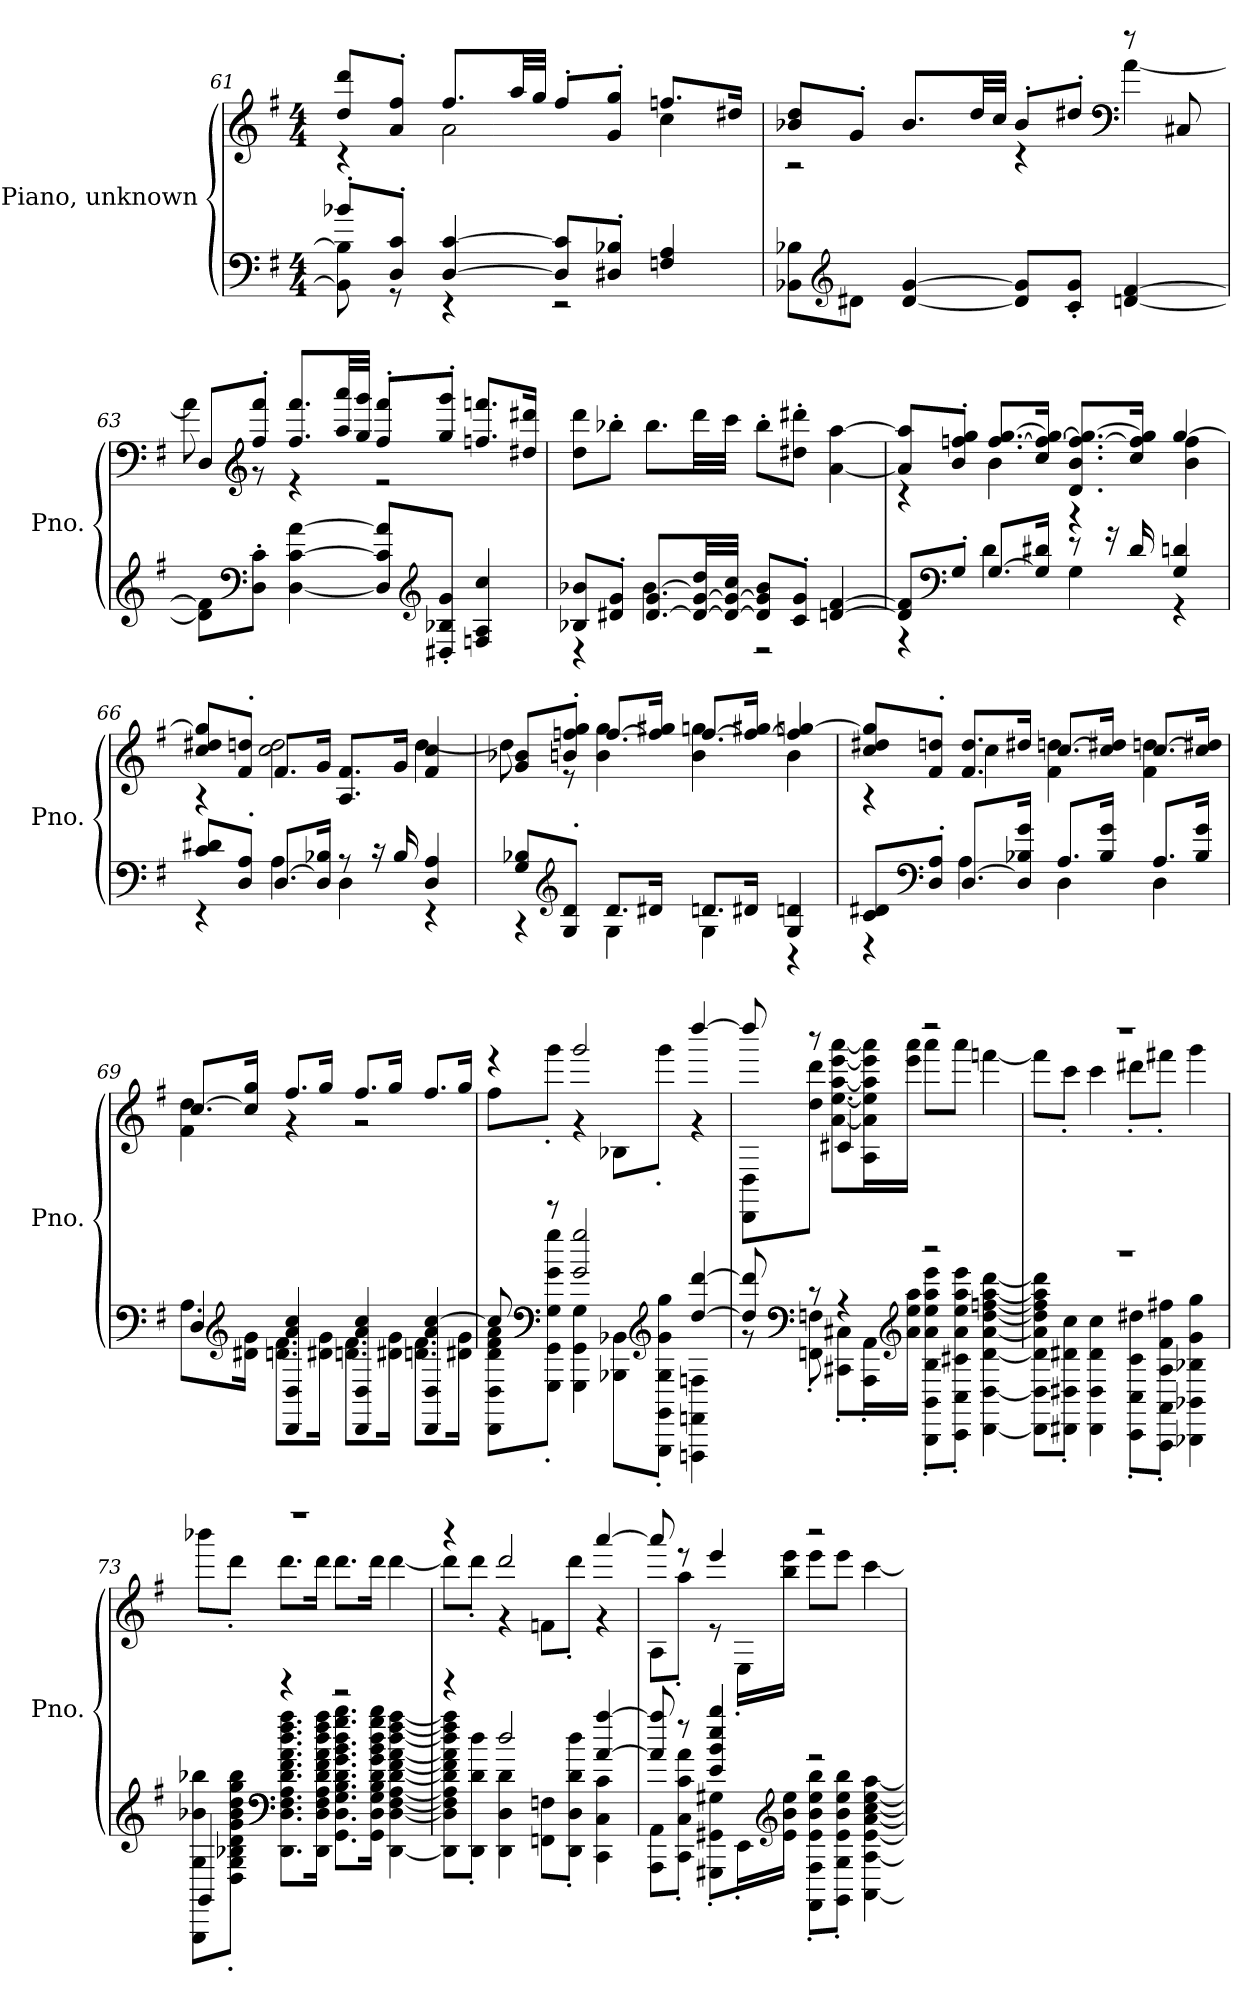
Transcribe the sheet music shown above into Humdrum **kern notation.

**kern	**kern
*part1	*part1
*staff2	*staff1
*I"Piano, unknown	*
*I'Pno.	*
*clefF4	*clefG2
*k[f#]	*k[f#]
*M4/4	*M4/4
=61	=61
*^	*^
8b-X'/L	8BB-\] 8B-\]	8dd/ 8ddd/L	4r
8D/' 8c/'J	8r	8a/' 8ff#/'J	.
[4D/ [4c/	4r	8.ff#/L	2a\
.	.	32aa/LL	.
.	.	32gg/JJJ	.
8D/] 8c/]L	2r	8ff#'/L	.
8D#X/' 8B-X/'J	.	8g/' 8gg/'J	.
4Fn/ 4A/	.	8.ffn/L	4cc\
.	.	16dd#X/Jk	.
*v	*v	*	*
!!LO:LB:g=z	!!
=62	=62	=62
8BB-X\ 8B-X\L	8b-X/ 8dd/L	2r
*clefG2	*	*
8d#X\J	8g'/J	.
[4d#/ [4g/	8.b-/L	.
.	32dd/LL	.
.	32cc/JJJ	.
8d#/] 8g/]L	8b-'/L	4r
8c/' 8g/'J	8dd#X'/J	.
*	*clefF4	*
[4dn/ [4f#/	8r	[4a\
.	8C#X/	.
=63	=63	=63
8d\] 8f#\]L	8D/L	8a\]
*clefF4	*clefG2	*
8D\' 8c\'J	8ff#/' 8fff#/'J	8r
[4D\ [4c\ [4a\	8.ff#/ 8.fff#/L	4r
.	32aa/ 32aaa/LL	.
.	32gg/ 32ggg/JJJ	.
8D/] 8c/] 8a/]L	8ff#/' 8fff#/'L	2r
*clefG2	*	*
8D#X/' 8B-X/' 8g/'J	8gg/' 8ggg/'J	.
4Fn/ 4A/ 4cc/	8.ffn/ 8.fffn/L	.
.	16dd#X/ 16ddd#X/Jk	.
*	*v	*v
!!LO:LB:g=z
=64	=64
*^	*
8B-X/ 8b-X/L	4r	8dd\ 8ddd\L
8d#X/' 8g/'J	.	8bb-X'\J
[8.d#/ [8.g/L	4b-\	8.bb-\L
32d#/_ 32g/_ 32dd/LL	.	32ddd\LL
32d#/_ 32g/_ 32cc/JJJ	.	32ccc\JJJ
8d#/] 8g/] 8b-/L	2r	8bb-'\L
8c/' 8g/'J	.	8dd#X\' 8ddd#X\'J
[4dn/ [4f#/	.	[4a\ [4aa\
=65	=65	=65
*	*	*^
8d/] 8f#/]L	4r	8a/] 8aa/]L	4r
*clefF4	*	*	*
8G'/J	.	8b/' 8ffn/' 8gg/'J	.
[8.G/L	4d\	[8.ff/ [8.gg/L	4b\
16G/] 16d#X/Jk	.	16cc/ 16ff/_ 16gg/_Jk	.
8r	4G\	8.d/ 8.b/ 8.ff/_ 8.gg/_L	4r
16r	.	.	.
16d#/	.	16cc/ 16ff/] 16gg/]Jk	.
4G/ 4dn/	4r	[4gg/	4b\ 4ff\
=66	=66	=66	=66
8c/ 8d#X/L	4r	8cc/ 8dd#X/ 8gg/]L	4r
8D/' 8A/'J	.	8f#/' 8ddn/'J	.
[8.D/L	4A\	8.f#/L	2cc\ 2dd\
16D/] 16B-X/Jk	.	16g/Jk	.
8r	4D\	8.A/ 8.f#/L	.
16r	.	.	.
16B-/	.	16g/Jk	.
4D/ 4A/	4r	4f#/ 4cc/	[4dd\
!!LO:PB:g=z	!!
=67	=67	=67	=67
8G/ 8B-X/L	4r	8g/ 8b-X/L	8dd\]
*clefG2	*	*	*
8G/' 8d/'J	.	8bn/' 8ffn/' 8gg/'J	8r
8.d/L	4G\	[8.ff/L	4b\ 4gg\
16d#X/Jk	.	16ff/] 16gg#X/Jk	.
8.dn/L	4G\	[8.ff/L	4b\ 4ggn\
16d#X/Jk	.	16ff/_ 16gg#X/Jk	.
4G/ 4dn/	4r	4ff/] [4ggn/	4b\
=68	=68	=68	=68
8c/ 8d#X/L	4r	8cc/ 8dd#X/ 8gg/]L	4r
*clefF4	*	*	*
8D/' 8A/'J	.	8f#/' 8ddn/'J	.
[8.D/L	4A\	8.f#/ 8.dd/L	4cc\
16D/] 16B-X/ 16g/Jk	.	16dd#X/Jk	.
8.A/L	4D\	[8.cc/L	4f#\ 4ddn\
16B-/ 16g/Jk	.	16cc/] 16dd#X/Jk	.
8.A/L	4D\	[8.cc/L	4f#\ 4ddn\
16B-/ 16g/Jk	.	16cc/] 16dd#X/Jk	.
!!LO:LB:g=z	!!
=69	=69	=69	=69
4D/	8.A\L	[8.cc/L	4f#\ 4dd\
*clefG2	*	*	*
.	16d#X\ 16g\Jk	16cc/] 16gg/Jk	.
4DD/ 4D/ 4a/ 4cc/	8.dn\ 8.f#\L	8.ff#/L	4r
.	16d#X\ 16g\Jk	16gg/Jk	.
4DD/ 4D/ 4a/ 4cc/	8.dn\ 8.f#\L	8.ff#/L	2r
.	16d#X\ 16g\Jk	16gg/Jk	.
4DD/ 4D/ 4a/ [4cc/	8.dn\ 8.f#\L	8.ff#/L	.
.	16d#X\ 16g\Jk	16gg/Jk	.
=70	=70	=70	=70
8cc/]	8DD\ 8D\ 8d\ 8f#\ 8a\L	4r	8ff#\L
*clefF4	*	*	*
8r	8GGG\' 8GG\' 8G\' 8g\' 8gg\'J	.	8ggg'\J
2g/ 2gg/	4GGG\ 4GG\ 4G\	2ggg/	4r
.	8BBB-X\ 8BB-X\L	.	8B-X\L
*clefG2	*	*	*
.	8GGG\' 8GG\' 8G\' 8g\' 8gg\'J	.	8ggg'\J
[4dd/ [4ddd/	4FFFn\ 4FFn\ 4Fn\	[4dddd/	4r
!!LO:LB:g=z	!!
=71	=71	=71	=71
8dd/] 8ddd/]	8r	8dddd/]	8DD\ 8D\L
*clefF4	*	*	*
8r	8FFn\' 8Fn\'	8r	8dd\ 8ddd\J
4r	8CC#X\' 8C#X\'L	4c#X'/	[8a\ [8ee\ [8aa\ [8eee\ [8aaa\L
.	16AAA\' 16AA\'L	.	16A\ 16a\] 16ee\] 16aa\] 16eee\] 16aaa\]L
*clefG2	*	*	*
.	16a\ 16ee\ 16aa\JJ	.	16eee\ 16aaa\JJ
2r	8BBB\' 8BB\' 8B\' 8a\' 8ee\' 8aa\' 8eee\'L	2r	8aaa\L
.	8CC#\' 8C#\' 8c#X\' 8a\' 8ee\' 8aa\' 8eee\'J	.	8aaa\J
.	[4DD\ [4D\ [4d\ [4a\ [4dd\ [4ffn\ [4aa\ [4ddd\	.	[4fffn\
=72	=72	=72	=72
1r	8DD\] 8D\] 8d\] 8a\] 8dd\] 8ff\] 8aa\] 8ddd\]L	1r	8fff\L]
.	8DD#X\' 8D#X\' 8d#X\' 8cc\'J	.	8ccc'\J
.	4DD#\ 4D#\ 4d#\ 4cc\	.	4ccc\
.	8CC\' 8C\' 8c\' 8dd#X\'L	.	8ddd#X'\L
.	8AAA\' 8AA\' 8A\' 8f#\' 8ff#X\'J	.	8fff#X'\J
.	4BBB-X\ 4BB-X\ 4B-X\ 4g\ 4gg\	.	4ggg\
=73	=73	=73	=73
4GG/	8GGG\ 8G\ 8b-X\ 8bb-X\L	1r	8bbb-X\L
.	8D\' 8G\' 8B-X\' 8d\' 8g\' 8b-\' 8dd\' 8gg\' 8bb-\'J	.	8ddd'\J
*clefF4	*	*	*
4r	8.DD\ 8.D\ 8.F#\ 8.A\ 8.d\ 8.f#\ 8.a\ 8.dd\ 8.ff#\ 8.aa\L	.	8.ddd\L
.	16DD\ 16D\ 16F#\ 16A\ 16d\ 16f#\ 16a\ 16dd\ 16ff#\ 16aa\Jk	.	16ddd\Jk
2r	8.GG\ 8.D\ 8.G\ 8.B-\ 8.d\ 8.g\ 8.b-\ 8.dd\ 8.gg\ 8.bb-\L	.	8.ddd\L
.	16GG\ 16D\ 16G\ 16B-\ 16d\ 16g\ 16b-\ 16dd\ 16gg\ 16bb-\Jk	.	16ddd\Jk
.	[4DD\ [4D\ [4F#\ [4A\ [4d\ [4f#\ [4a\ [4dd\ [4ff#\ [4aa\	.	[4ddd\
!!LO:LB:g=z	!!
=74	=74	=74	=74
4r	8DD\] 8D\] 8F#\] 8A\] 8d\] 8f#\] 8a\] 8dd\] 8ff#\] 8aa\]L	4r	8ddd\L]
.	8DD\' 8d\' 8dd\'J	.	8ddd'\J
2dd/	4DD\ 4D\ 4d\	2ddd/	4r
.	8FFn\ 8Fn\L	.	8fn\L
.	8DD\' 8D\' 8d\' 8dd\'J	.	8ddd'\J
[4a/ [4aa/	4CC\ 4C\ 4c\	[4aaa/	4r
=75	=75	=75	=75
8a/] 8aa/]	8AAA\ 8AA\L	8aaa/]	8A\L
8r	8CC\' 8C\' 8c\' 8a\'J	8r	8aa'\J
4e/ 4b/ 4ee/ 4bb/	8GGG#X\' 8GG#X\' 8G#X\'L	4eee/	8r
.	16EE'\L	.	16E'\LL
*clefG2	*	*	*
.	16e\ 16b\ 16ee\JJ	.	16bb\ 16eee\JJ
2r	8FF#\' 8F#\' 8e\' 8b\' 8ee\' 8bb\'L	2r	8eee\L
.	8GG#\' 8G#\' 8e\' 8b\' 8ee\' 8bb\'J	.	8eee\J
.	[4AA\ [4A\ [4e\ [4a\ [4cc\ [4ee\ [4aa\	.	[4ccc\
*v	*v	*	*
*	*v	*v
=	=
*-	*-
